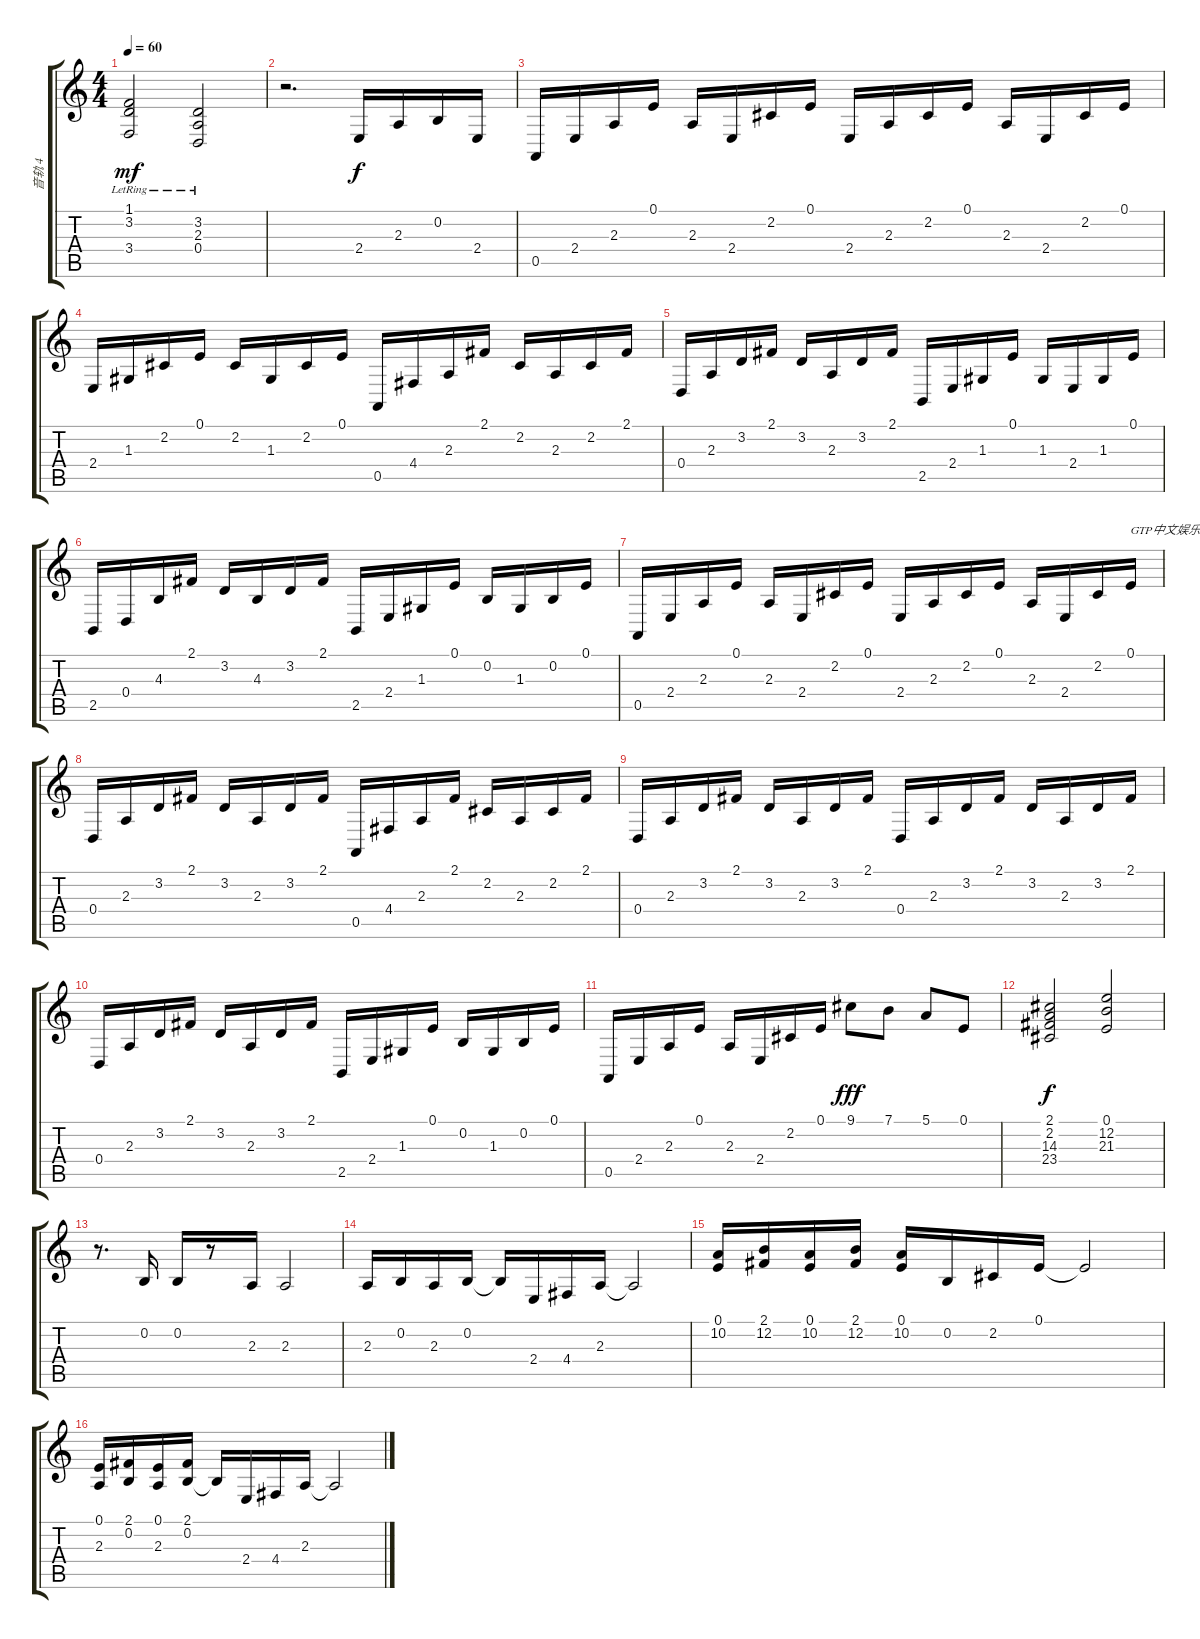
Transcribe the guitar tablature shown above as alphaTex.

\track ("音轨 4" "音轨 4") {instrument orchestralharp}
\staff {score tabs}
\tuning (E4 B3 G3 D3 A2 E2) {hide}
\ts (4 4)
\tempo 60
\clef g2
\ks c
(1.1 3.2 3.4{lr}).2{dy mf} (3.2 2.3 0.4{lr}).2 |
r.2{d} 2.4.16{dy f instrument orchestralharp} 2.3.16 0.2.16 2.4.16 |
0.5.16{volume 6} 2.4.16 2.3.16 0.1.16 2.3.16 2.4.16 2.2.16 0.1.16 2.4.16 2.3.16 2.2.16 0.1.16 2.3.16 2.4.16 2.2.16 0.1.16 |
2.4.16 1.3.16 2.2.16 0.1.16 2.2.16 1.3.16 2.2.16 0.1.16 0.5.16 4.4.16 2.3.16 2.1.16 2.2.16 2.3.16 2.2.16 2.1.16 |
0.4.16 2.3.16 3.2.16 2.1.16 3.2.16 2.3.16 3.2.16 2.1.16 2.5.16 2.4.16 1.3.16 0.1.16 1.3.16 2.4.16 1.3.16 0.1.16 |
2.5.16 0.4.16 4.3.16 2.1.16 3.2.16 4.3.16 3.2.16 2.1.16 2.5.16 2.4.16 1.3.16 0.1.16 0.2.16 1.3.16 0.2.16 0.1.16 |
0.5.16 2.4.16 2.3.16 0.1.16 2.3.16 2.4.16 2.2.16 0.1.16 2.4.16 2.3.16 2.2.16 0.1.16 2.3.16 2.4.16 2.2.16 0.1.16{txt "GTP中文娱乐网为您提供优秀的谱子"} |
0.4.16 2.3.16 3.2.16 2.1.16 3.2.16 2.3.16 3.2.16 2.1.16 0.5.16 4.4.16 2.3.16 2.1.16 2.2.16 2.3.16 2.2.16 2.1.16 |
0.4.16{txt " "} 2.3.16 3.2.16 2.1.16 3.2.16 2.3.16 3.2.16 2.1.16 0.4.16 2.3.16 3.2.16 2.1.16 3.2.16 2.3.16 3.2.16 2.1.16 |
0.4.16 2.3.16 3.2.16 2.1.16 3.2.16 2.3.16 3.2.16 2.1.16 2.5.16 2.4.16 1.3.16 0.1.16 0.2.16 1.3.16 0.2.16 0.1.16 |
0.5.16 2.4.16 2.3.16 0.1.16 2.3.16 2.4.16 2.2.16 0.1.16 9.1.8{dy fff} 7.1.8 5.1.8 0.1.8 |
(2.1 2.2 14.3 23.4).2{dy f} (0.1 12.2 21.3).2 |
r.8{d} 0.2.16 0.2.16 r.8 2.3.16 2.3.2 |
2.3.16 0.2.16 2.3.16 0.2.16 0.2{t}.16 2.4.16 4.4.16 2.3.16 2.3{t}.2 |
(0.1 10.2).16 (2.1 12.2).16 (0.1 10.2).16 (2.1 12.2).16 (0.1 10.2).16 0.2.16 2.2.16 0.1.16 0.1{t}.2 |
(0.1 2.3).16 (2.1 0.2).16 (0.1 2.3).16 (2.1 0.2).16 0.2{t}.16 2.4.16 4.4.16 2.3.16 2.3{t}.2
